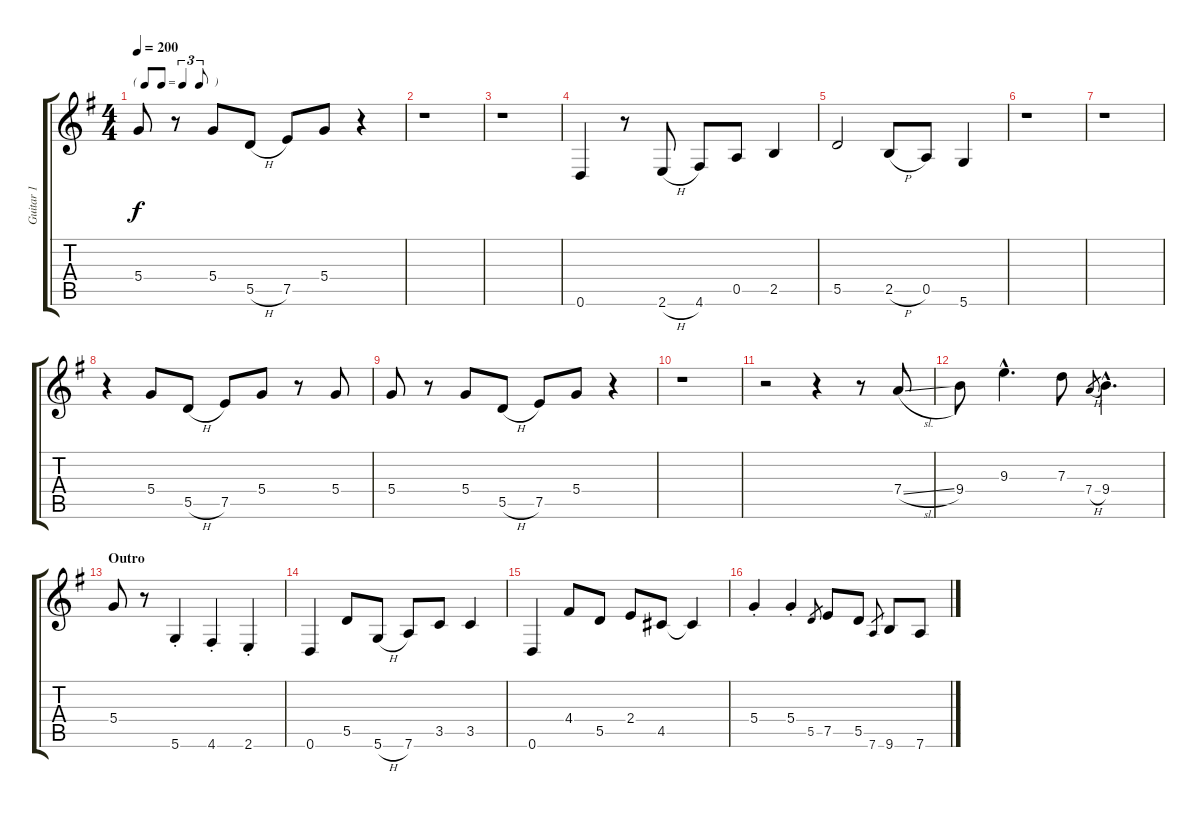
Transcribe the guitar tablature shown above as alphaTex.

\track ("Guitar 1" "Guitar 1") {instrument electricguitarclean}
\staff {score tabs}
\tuning (E4 B3 G3 D3 A2 D2) {hide}
\ts (4 4)
\tf triplet8th
\tempo 200
\clef g2
\ks g
5.4.8{dy f} r.8 5.4.8 5.5{h}.8 7.5.8 5.4.8 r.4 |
r.1 |
r.1 |
0.6.4 r.8 2.6{h}.8 4.6.8 0.5.8 2.5.4 |
5.5.2 2.5{h}.8 0.5.8 5.6.4 |
r.1 |
r.1 |
r.4 5.4.8 5.5{h}.8 7.5.8 5.4.8 r.8 5.4.8 |
5.4.8 r.8 5.4.8 5.5{h}.8 7.5.8 5.4.8 r.4 |
r.1 |
r.2 r.4 r.8 7.4{sl}.8 |
9.4.8 9.3{hac}.4{d} 7.3.8 7.4{h}.8{gr} 9.4{hac}.4{d} |
\section ("" "Outro")
5.4.8 r.8 5.6{st}.4 4.6{st}.4 2.6{st}.4 |
0.6.4 5.5.8 5.6{h}.8 7.6.8 3.5.8 3.5.4 |
0.6.4 4.4.8 5.5.8 2.4.8 4.5.8 4.5{t}.4 |
5.4{st}.4 5.4{st}.4 5.5.8{gr} 7.5.8 5.5.8 7.6.8{gr} 9.6.8 7.6.8
